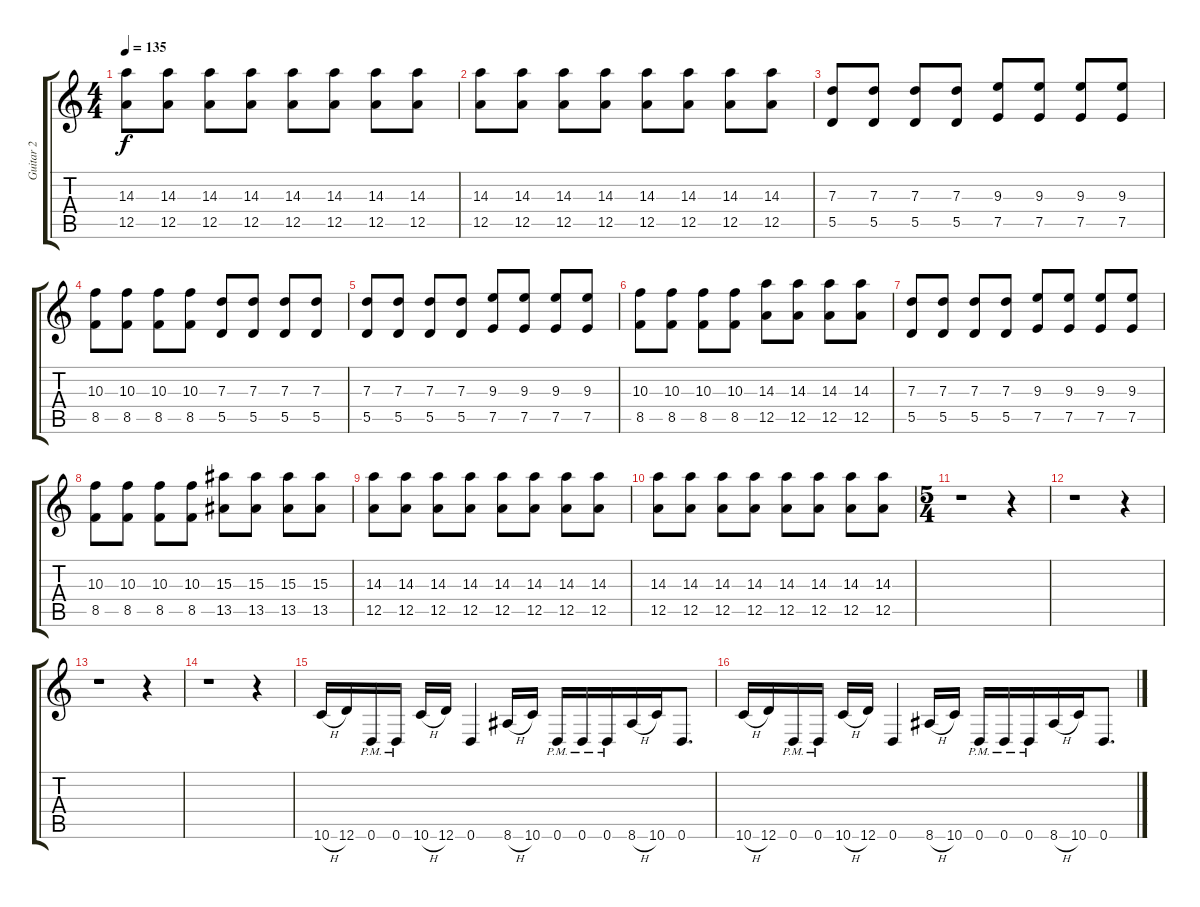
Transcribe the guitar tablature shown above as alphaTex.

\track ("Guitar 2" "Guitar 2") {instrument distortionguitar}
\staff {score tabs}
\tuning (E4 B3 G3 D3 A2 D2) {hide}
\ts (4 4)
\tempo 135
\clef g2
\ks c
(14.3 12.5).8{dy f} (14.3 12.5).8 (14.3 12.5).8 (14.3 12.5).8 (14.3 12.5).8 (14.3 12.5).8 (14.3 12.5).8 (14.3 12.5).8 |
(14.3 12.5).8 (14.3 12.5).8 (14.3 12.5).8 (14.3 12.5).8 (14.3 12.5).8 (14.3 12.5).8 (14.3 12.5).8 (14.3 12.5).8 |
(7.3 5.5).8 (7.3 5.5).8 (7.3 5.5).8 (7.3 5.5).8 (9.3 7.5).8 (9.3 7.5).8 (9.3 7.5).8 (9.3 7.5).8 |
(10.3 8.5).8 (10.3 8.5).8 (10.3 8.5).8 (10.3 8.5).8 (7.3 5.5).8 (7.3 5.5).8 (7.3 5.5).8 (7.3 5.5).8 |
(7.3 5.5).8 (7.3 5.5).8 (7.3 5.5).8 (7.3 5.5).8 (9.3 7.5).8 (9.3 7.5).8 (9.3 7.5).8 (9.3 7.5).8 |
(10.3 8.5).8 (10.3 8.5).8 (10.3 8.5).8 (10.3 8.5).8 (14.3 12.5).8 (14.3 12.5).8 (14.3 12.5).8 (14.3 12.5).8 |
(7.3 5.5).8 (7.3 5.5).8 (7.3 5.5).8 (7.3 5.5).8 (9.3 7.5).8 (9.3 7.5).8 (9.3 7.5).8 (9.3 7.5).8 |
(10.3 8.5).8 (10.3 8.5).8 (10.3 8.5).8 (10.3 8.5).8 (15.3 13.5).8 (15.3 13.5).8 (15.3 13.5).8 (15.3 13.5).8 |
(14.3 12.5).8 (14.3 12.5).8 (14.3 12.5).8 (14.3 12.5).8 (14.3 12.5).8 (14.3 12.5).8 (14.3 12.5).8 (14.3 12.5).8 |
(14.3 12.5).8 (14.3 12.5).8 (14.3 12.5).8 (14.3 12.5).8 (14.3 12.5).8 (14.3 12.5).8 (14.3 12.5).8 (14.3 12.5).8 |
\ts (5 4)
r.1 r.4 |
r.1 r.4 |
r.1 r.4 |
r.1 r.4 |
10.6{h}.16{beam Up beam merge} 12.6.16 0.6{pm}.16{beam merge} 0.6{pm}.16 10.6{h}.16{beam merge} 12.6.16{beam merge} 0.6.4 8.6{h}.16{beam merge} 10.6.16 0.6{pm}.16{beam merge} 0.6{pm}.16 0.6{pm}.16 8.6{h}.16{beam merge} 10.6.16{beam merge} 0.6.8{d} |
10.6{h}.16{beam Up beam merge} 12.6.16 0.6{pm}.16{beam merge} 0.6{pm}.16 10.6{h}.16{beam merge} 12.6.16{beam merge} 0.6.4 8.6{h}.16{beam merge} 10.6.16 0.6{pm}.16{beam merge} 0.6{pm}.16 0.6{pm}.16 8.6{h}.16{beam merge} 10.6.16{beam merge} 0.6.8{d}
